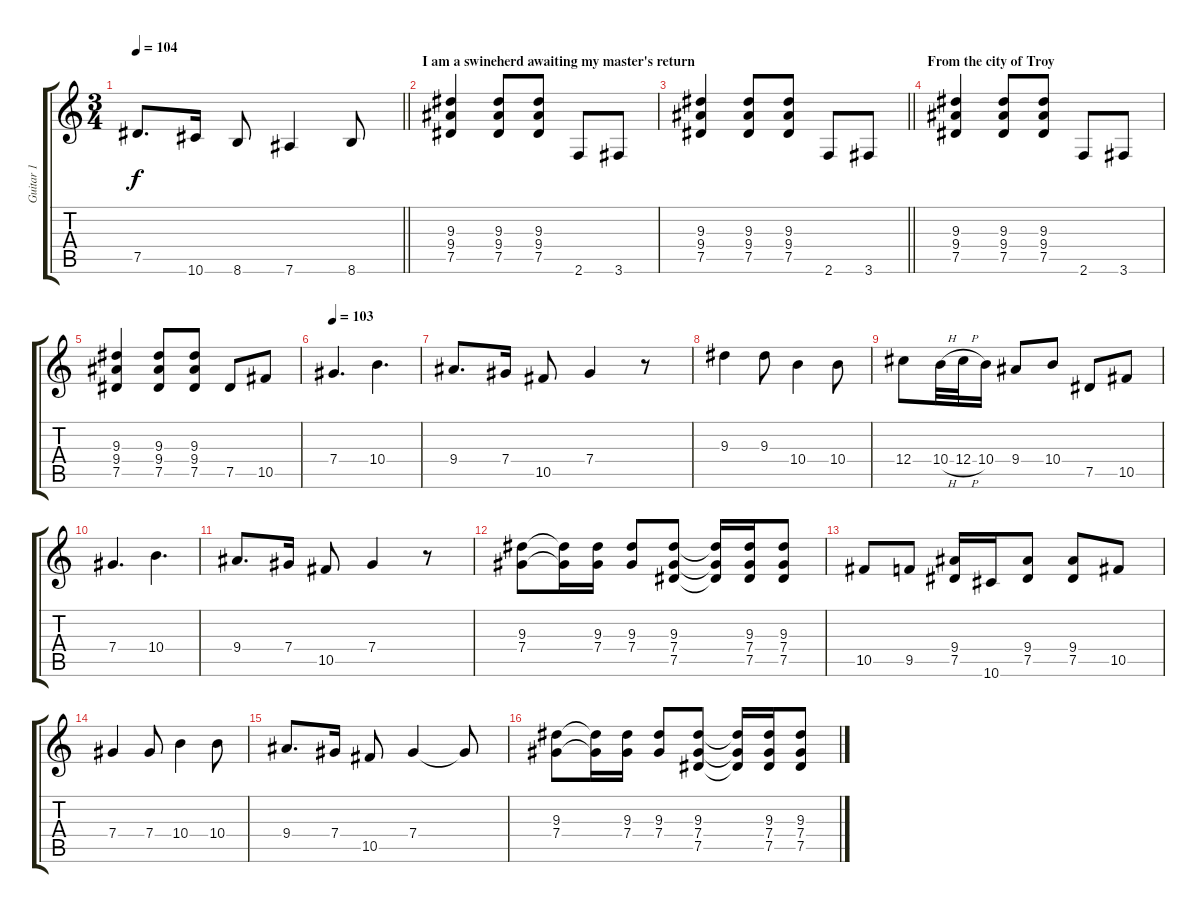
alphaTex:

\track ("Guitar 1" "Guitar 1") {instrument distortionguitar}
\staff {score tabs}
\tuning (Eb4 Bb3 Gb3 Db3 Ab2 Eb2) {hide}
\ts (3 4)
\tempo 104
\clef g2
\barLineRight lightlight
\ks c
7.5.8{d dy f} 10.6.16 8.6.8 7.6.4 8.6.8 |
\section ("" "I am a swineherd awaiting my master's return")
(9.3 9.4 7.5).4 (9.3 9.4 7.5).8 (9.3 9.4 7.5).8 2.6.8 3.6.8 |
\barLineRight lightlight
(9.3 9.4 7.5).4 (9.3 9.4 7.5).8 (9.3 9.4 7.5).8 2.6.8 3.6.8 |
\section ("" "From the city of Troy")
(9.3 9.4 7.5).4 (9.3 9.4 7.5).8 (9.3 9.4 7.5).8 2.6.8 3.6.8 |
(9.3 9.4 7.5).4 (9.3 9.4 7.5).8 (9.3 9.4 7.5).8 7.5.8 10.5.8 |
\tempo 103
7.4.4{d} 10.4.4{d} |
9.4.8{d} 7.4.16 10.5.8 7.4.4 r.8 |
9.3.4 9.3.8 10.4.4 10.4.8 |
12.4.8 10.4{h}.32 12.4{h}.32 10.4.16 9.4.8 10.4.8 7.5.8 10.5.8 |
7.4.4{d} 10.4.4{d} |
9.4.8{d} 7.4.16 10.5.8 7.4.4 r.8 |
(9.3 7.4).8 (9.3{t} 7.4{t}).16 (9.3 7.4).16 (9.3 7.4).8 (9.3 7.4 7.5).8 (9.3{t} 7.4{t} 7.5{t}).16 (9.3 7.4 7.5).16 (9.3 7.4 7.5).8 |
10.5.8 9.5.8 (9.4 7.5).16 10.6.16 (9.4 7.5).8 (9.4 7.5).8 10.5.8 |
7.4.4 7.4.8 10.4.4 10.4.8 |
9.4.8{d} 7.4.16 10.5.8 7.4.4 7.4{t}.8 |
(9.3 7.4).8 (9.3{t} 7.4{t}).16 (9.3 7.4).16 (9.3 7.4).8 (9.3 7.4 7.5).8 (9.3{t} 7.4{t} 7.5{t}).16 (9.3 7.4 7.5).16 (9.3 7.4 7.5).8
